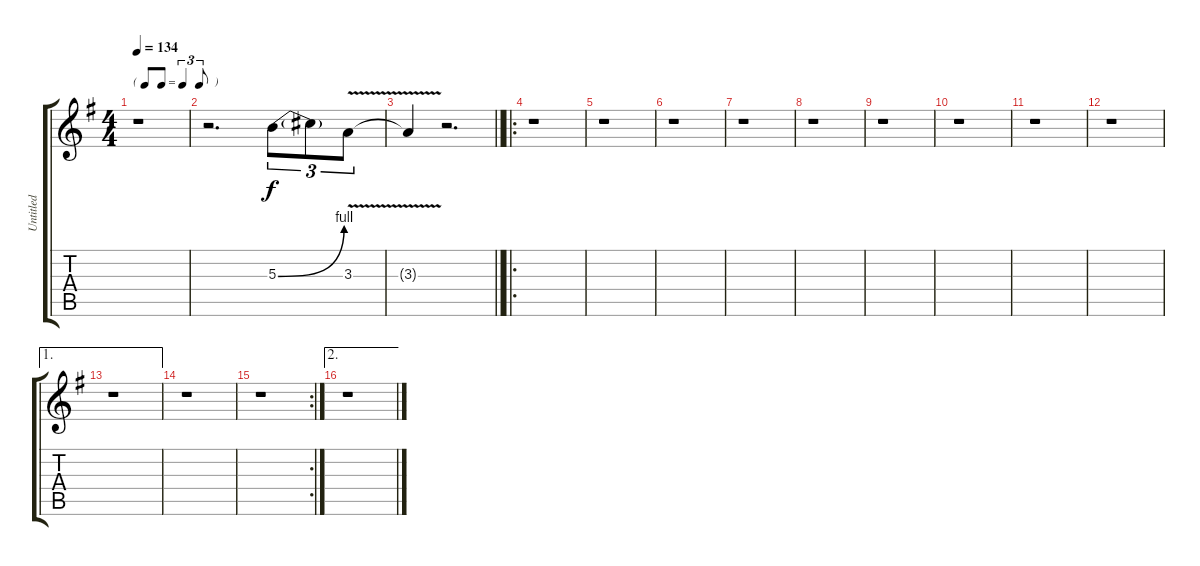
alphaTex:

\track ("Untitled" "Untitled") {instrument distortionguitar}
\staff {score tabs}
\tuning (Eb4 Bb3 Gb3 Db3 Ab2 Eb2) {hide}
\ts (4 4)
\tf triplet8th
\tempo 134
\clef g2
\ks g
r.1{dy f instrument distortionguitar} |
r.2{d} 5.3{be (bend 0 0 60 4)}.8{tu (3 2)} 5.3{t}.8{tu (3 2)} 3.3{v}.8{tu (3 2)} |
\barLineRight lightlight
3.3{v t}.4 r.2{d} |
\ro
r.1 |
r.1 |
r.1 |
r.1 |
r.1 |
r.1 |
r.1 |
r.1 |
r.1 |
\ae 1
r.1 |
r.1 |
\rc 2
r.1 |
\ae 2
r.1
